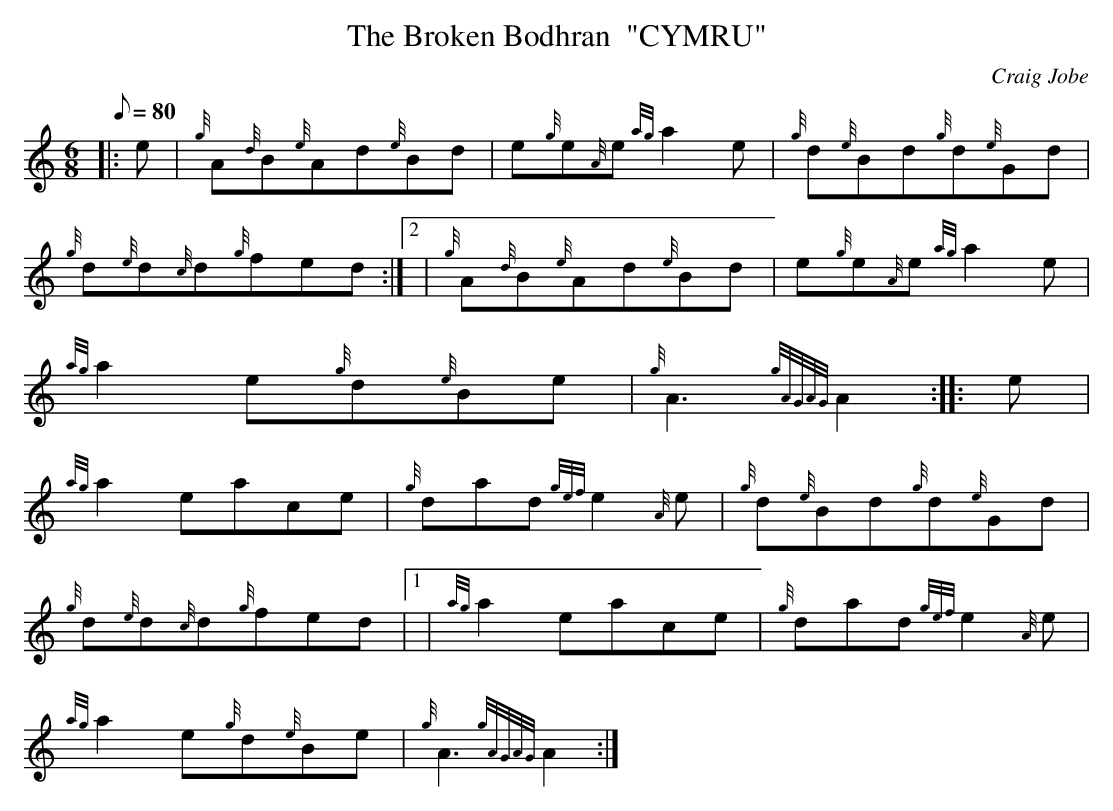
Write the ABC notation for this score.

X:1
T:The Broken Bodhran  "CYMRU"
M:6/8
L:1/8
Q:80
C:Craig Jobe
K:HP
|: e | \
{g}A{d}B{e}Ad{e}Bd | \
e{g}e{A}e{ag}a2e | \
{g}d{e}Bd{g}d{e}Gd |
{g}d{e}d{c}d{g}fed:|2  | \
{g}A{d}B{e}Ad{e}Bd | \
e{g}e{A}e{ag}a2e |
{ag}a2e{g}d{e}Be | \
{g}A3{gAGAG}A2 :: \
e |
{ag}a2eace | \
{g}dad{gef}e2{A}e | \
{g}d{e}Bd{g}d{e}Gd |
{g}d{e}d{c}d{g}fed|1  | \
{ag}a2eace | \
{g}dad{gef}e2{A}e |
{ag}a2e{g}d{e}Be | \
{g}A3{gAGAG}A2 :|
